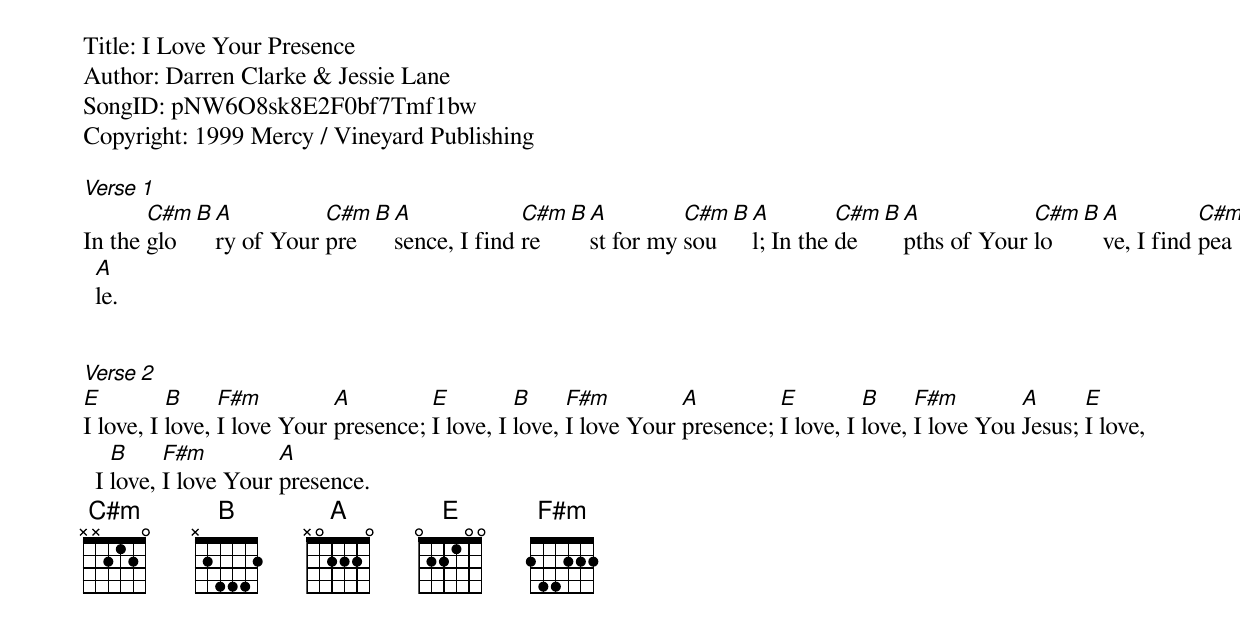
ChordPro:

Title: I Love Your Presence
Author: Darren Clarke & Jessie Lane
SongID: pNW6O8sk8E2F0bf7Tmf1bw
Copyright: 1999 Mercy / Vineyard Publishing

[Verse 1]
In the [C#m]glo[B][A]ry of Your [C#m]pre[B][A]sence, I find [C#m]re[B][A]st for my [C#m]sou[B][A]l; In the [C#m]de[B][A]pths of Your [C#m]lo[B][A]ve, I find [C#m]pea[B][A]ce makes me [C#m]who[B][A]le.


[Verse 2]
[E]I love, I [B]love, [F#m]I love Your [A]presence; [E]I love, I [B]love, [F#m]I love Your [A]presence; [E]I love, I [B]love, [F#m]I love You [A]Jesus; [E]I love, I [B]love, [F#m]I love Your [A]presence.
